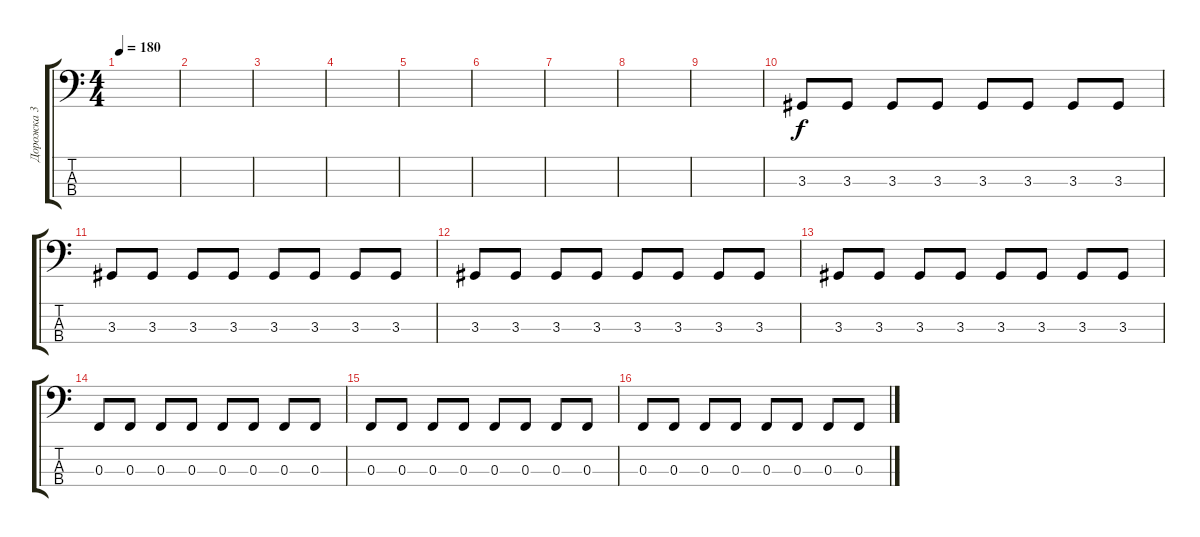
\track ("Дорожка 3" "Дорожка 3") {instrument electricbasspick}
\staff {score tabs}
\tuning (Eb2 Bb1 F1 C1) {hide}
\ts (4 4)
\tempo 180
\clef f4
\ks c
|
|
|
|
|
|
|
|
|
3.3.8 3.3.8 3.3.8 3.3.8 3.3.8 3.3.8 3.3.8 3.3.8 |
3.3.8 3.3.8 3.3.8 3.3.8 3.3.8 3.3.8 3.3.8 3.3.8 |
3.3.8 3.3.8 3.3.8 3.3.8 3.3.8 3.3.8 3.3.8 3.3.8 |
3.3.8 3.3.8 3.3.8 3.3.8 3.3.8 3.3.8 3.3.8 3.3.8 |
0.3.8 0.3.8 0.3.8 0.3.8 0.3.8 0.3.8 0.3.8 0.3.8 |
0.3.8 0.3.8 0.3.8 0.3.8 0.3.8 0.3.8 0.3.8 0.3.8 |
0.3.8 0.3.8 0.3.8 0.3.8 0.3.8 0.3.8 0.3.8 0.3.8
